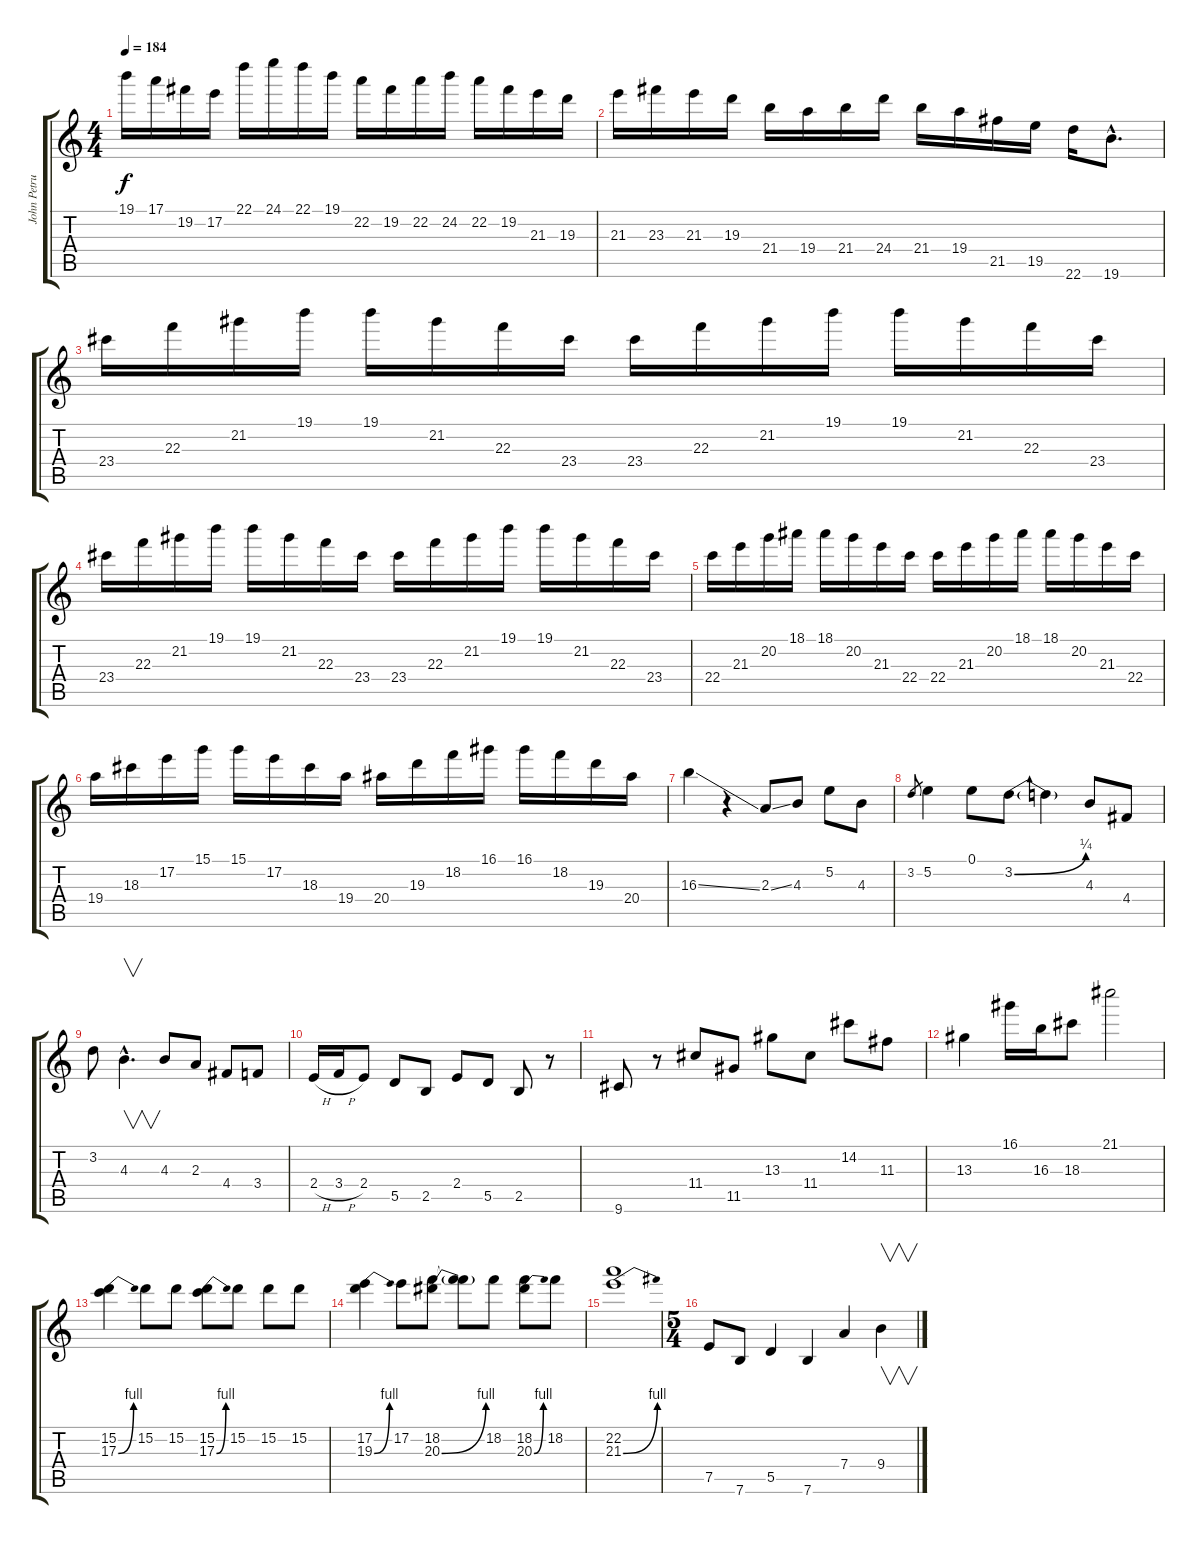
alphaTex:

\track ("John Petrucci - 6 Strings Guitar" "John Petru") {instrument distortionguitar}
\staff {score tabs}
\tuning (E4 B3 G3 D3 A2 E2) {hide}
\ts (4 4)
\tempo 184
\clef g2
\ks c
19.1.16{dy f} 17.1.16 19.2.16 17.2.16 22.1.16 24.1.16 22.1.16 19.1.16 22.2.16 19.2.16 22.2.16 24.2.16 22.2.16 19.2.16 21.3.16 19.3.16 |
21.3.16 23.3.16 21.3.16 19.3.16 21.4.16 19.4.16 21.4.16 24.4.16 21.4.16 19.4.16 21.5.16 19.5.16 22.6.16 19.6{hac}.8{d} |
23.4.16 22.3.16 21.2.16 19.1.16 19.1.16 21.2.16 22.3.16 23.4.16 23.4.16 22.3.16 21.2.16 19.1.16 19.1.16 21.2.16 22.3.16 23.4.16 |
23.4.16 22.3.16 21.2.16 19.1.16 19.1.16 21.2.16 22.3.16 23.4.16 23.4.16 22.3.16 21.2.16 19.1.16 19.1.16 21.2.16 22.3.16 23.4.16 |
22.4.16 21.3.16 20.2.16 18.1.16 18.1.16 20.2.16 21.3.16 22.4.16 22.4.16 21.3.16 20.2.16 18.1.16 18.1.16 20.2.16 21.3.16 22.4.16 |
19.4.16 18.3.16 17.2.16 15.1.16 15.1.16 17.2.16 18.3.16 19.4.16 20.4.16 19.3.16 18.2.16 16.1.16 16.1.16 18.2.16 19.3.16 20.4.16 |
16.3{ss}.4 r.4 2.3{ss}.8 4.3.8 5.2.8 4.3.8 |
3.2.8{gr} 5.2.4 0.1.8 3.2{be (bend 0 0 60 1)}.8 3.2{t}.4 4.3.8 4.4.8 |
3.2.8 4.3{hac}.4{v d} 4.3.8 2.3.8 4.4.8 3.4.8 |
2.4{h}.16 3.4{h}.16 2.4.8 5.5.8 2.5.8 2.4.8 5.5.8 2.5.8 r.8 |
9.6.8 r.8 11.4.8 11.5.8 13.3.8 11.4.8 14.2.8 11.3.8 |
13.3.4 16.1.16 16.3.16 18.3.8 21.1.2 |
(15.2 17.3{be (bend 0 0 60 4)}).4 15.2.8 15.2.8 (15.2 17.3{be (bend 0 0 60 4)}).8 15.2.8 15.2.8 15.2.8 |
(17.2 19.3{be (bend 0 0 60 4)}).4 17.2.8 (18.2 20.3{be (bend 0 0 60 4)}).8 (18.2{t} 20.3{t}).8 18.2.8 (18.2 20.3{be (bend 0 0 60 4)}).8 18.2.8 |
(22.2 21.3{be (bend 0 0 60 4)}).1 |
\ts (5 4)
7.5.8 7.6.8 5.5.4 7.6.4 7.4.4 9.4.4{v}
